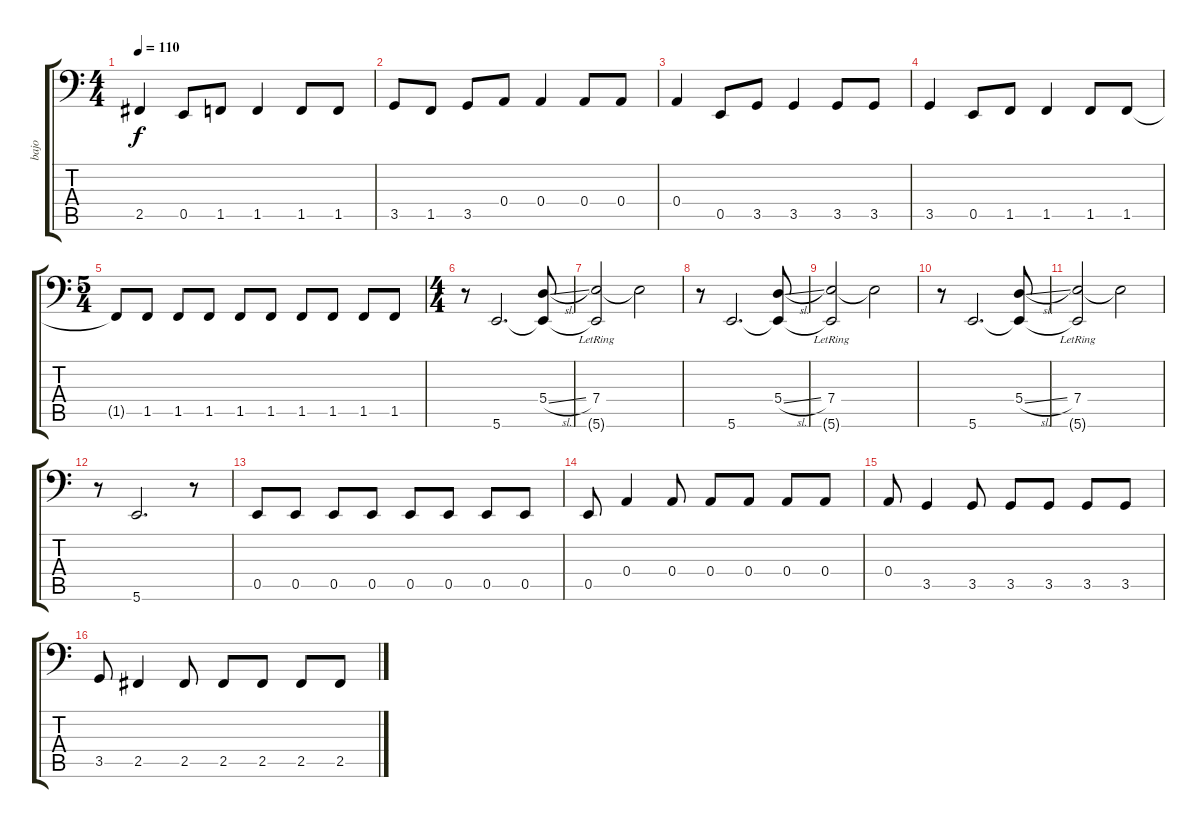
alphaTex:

\track ("bajo" "bajo") {instrument electricbassfinger}
\staff {score tabs}
\tuning (C3 G2 D2 A1 E1 B0) {hide}
\ts (4 4)
\tempo 110
\clef f4
\ks c
2.5.4{dy f} 0.5.8 1.5.8 1.5.4 1.5.8 1.5.8 |
3.5.8 1.5.8 3.5.8 0.4.8 0.4.4 0.4.8 0.4.8 |
0.4.4 0.5.8 3.5.8 3.5.4 3.5.8 3.5.8 |
3.5.4 0.5.8 1.5.8 1.5.4 1.5.8 1.5.8 |
\ts (5 4)
1.5{t}.8 1.5.8 1.5.8 1.5.8 1.5.8 1.5.8 1.5.8 1.5.8 1.5.8 1.5.8 |
\ts (4 4)
r.8 5.6.2{d} (5.4{sl} 5.6{t}).8 |
(7.4{lr} 5.6{t}).2 7.4{t}.2 |
r.8 5.6.2{d} (5.4{sl} 5.6{t}).8 |
(7.4{lr} 5.6{t}).2 7.4{t}.2 |
r.8 5.6.2{d} (5.4{sl} 5.6{t}).8 |
(7.4{lr} 5.6{t}).2 7.4{t}.2 |
r.8 5.6.2{d} r.8 |
0.5.8 0.5.8 0.5.8 0.5.8 0.5.8 0.5.8 0.5.8 0.5.8 |
0.5.8 0.4.4 0.4.8 0.4.8 0.4.8 0.4.8 0.4.8 |
0.4.8 3.5.4 3.5.8 3.5.8 3.5.8 3.5.8 3.5.8 |
3.5.8 2.5.4 2.5.8 2.5.8 2.5.8 2.5.8 2.5.8
